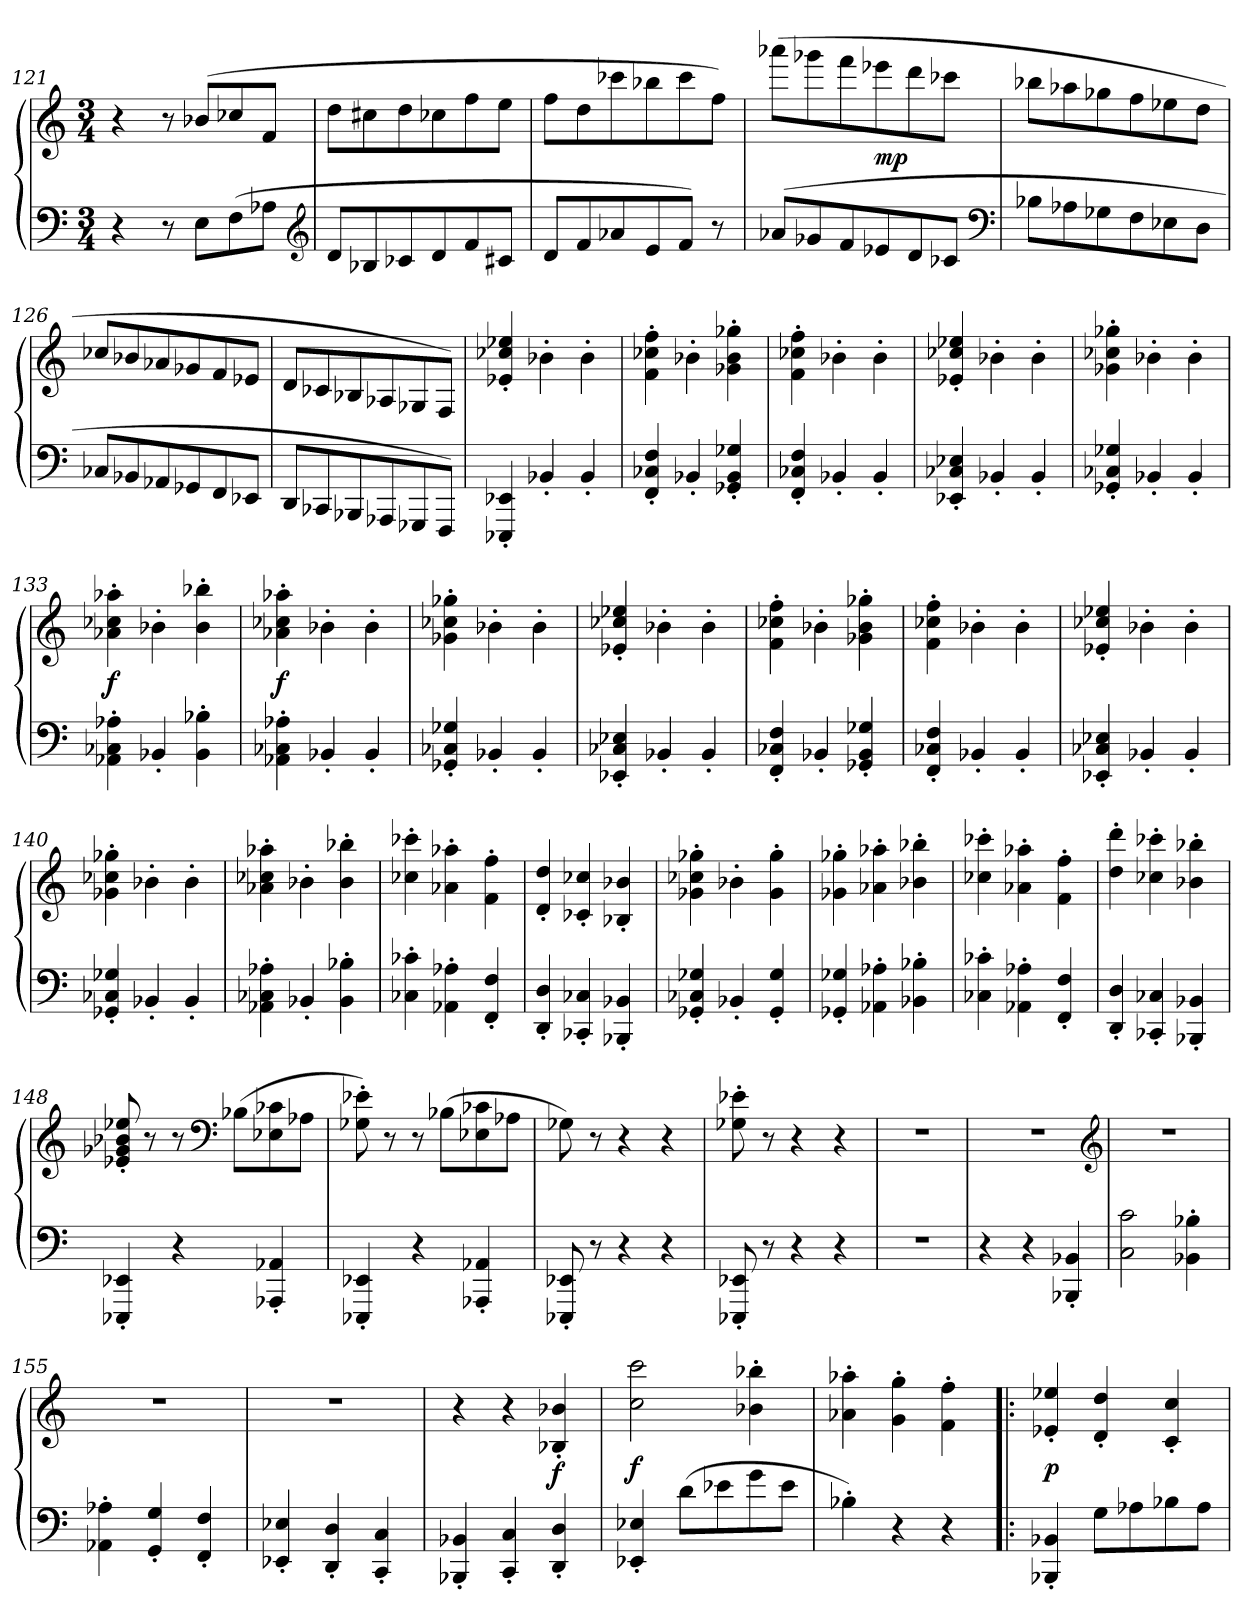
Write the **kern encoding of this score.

**kern	**kern	**dynam
*part1	*part1	*part1
*staff2	*staff1	*staff1/2
*clefF4	*clefG2	*
*k[]	*k[]	*
*M3/4	*M3/4	*
=121	=121	=121
4r	4r	.
8r	8r	.
8E\L	(8b-X/L	.
(8F\	8cc-X/	.
8A-X\J	8f/J	.
*clefG2	*	*
=122	=122	=122
8d/L	8dd\L	.
8B-X/	8cc#X\	.
8c-X/	8dd\	.
8d/	8cc-X\	.
8f/	8ff\	.
8c#X/J	8ee\J	.
=123	=123	=123
8d/L	8ff\L	.
8f/	8dd\	.
8a-X/	8ccc-X\	.
8e/	8bb-X\	.
8f/J)	8ccc-\	.
8r	8ff\J)	.
=124	=124	=124
(8a-X/L	(8aaa-X\L	.
8g-X/	8ggg-X\	.
8f/	8fff\	.
8e-X/	8eee-X\	mp
8d/	8ddd\	.
8c-X/J	8ccc-X\J	.
*clefF4	*	*
=125	=125	=125
8B-X\L	8bb-X\L	.
8A-X\	8aa-X\	.
8G-X\	8gg-X\	.
8F\	8ff\	.
8E-X\	8ee-X\	.
8D\J	8dd\J	.
=126	=126	=126
8C-X/L	8cc-X/L	.
8BB-X/	8b-X/	.
8AA-X/	8a-X/	.
8GG-X/	8g-X/	.
8FF/	8f/	.
8EE-X/J	8e-X/J	.
=127	=127	=127
8DD/L	8d/L	.
8CC-X/	8c-X/	.
8BBB-X/	8B-X/	.
8AAA-X/	8A-X/	.
8GGG-X/	8G-X/	.
8FFF/J)	8F/J)	.
=128	=128	=128
4EEE-X'/ 4EE-X'/	4e-X'/ 4cc-X'/ 4ee-X'/	.
4BB-X'/	4b-X'\	.
4BB-'/	4b-'\	.
=129	=129	=129
4FF'/ 4C-X'/ 4F'/	4f'\ 4cc-X'\ 4ff'\	.
4BB-X'/	4b-X'\	.
4GG-X'/ 4BB-'/ 4G-X'/	4g-X'\ 4b-'\ 4gg-X'\	.
=130	=130	=130
4FF'/ 4C-X'/ 4F'/	4f'\ 4cc-X'\ 4ff'\	.
4BB-X'/	4b-X'\	.
4BB-'/	4b-'\	.
=131	=131	=131
4EE-X'/ 4C-X'/ 4E-X'/	4e-X'/ 4cc-X'/ 4ee-X'/	.
4BB-X'/	4b-X'\	.
4BB-'/	4b-'\	.
=132	=132	=132
4GG-X'/ 4C-X'/ 4G-X'/	4g-X'\ 4cc-X'\ 4gg-X'\	.
4BB-X'/	4b-X'\	.
4BB-'/	4b-'\	.
=133	=133	=133
4AA-X'\ 4C-X'\ 4A-X'\	4a-X'\ 4cc-X'\ 4aa-X'\	f
4BB-X'/	4b-X'\	.
4BB-'\ 4B-X'\	4b-'\ 4bb-X'\	.
=134	=134	=134
4AA-X'\ 4C-X'\ 4A-X'\	4a-X'\ 4cc-X'\ 4aa-X'\	f
4BB-X'/	4b-X'\	.
4BB-'/	4b-'\	.
=135	=135	=135
4GG-X'/ 4C-X'/ 4G-X'/	4g-X'\ 4cc-X'\ 4gg-X'\	.
4BB-X'/	4b-X'\	.
4BB-'/	4b-'\	.
=136	=136	=136
4EE-X'/ 4C-X'/ 4E-X'/	4e-X'/ 4cc-X'/ 4ee-X'/	.
4BB-X'/	4b-X'\	.
4BB-'/	4b-'\	.
=137	=137	=137
4FF'/ 4C-X'/ 4F'/	4f'\ 4cc-X'\ 4ff'\	.
4BB-X'/	4b-X'\	.
4GG-X'/ 4BB-'/ 4G-X'/	4g-X'\ 4b-'\ 4gg-X'\	.
=138	=138	=138
4FF'/ 4C-X'/ 4F'/	4f'\ 4cc-X'\ 4ff'\	.
4BB-X'/	4b-X'\	.
4BB-'/	4b-'\	.
=139	=139	=139
4EE-X'/ 4C-X'/ 4E-X'/	4e-X'/ 4cc-X'/ 4ee-X'/	.
4BB-X'/	4b-X'\	.
4BB-'/	4b-'\	.
=140	=140	=140
4GG-X'/ 4C-X'/ 4G-X'/	4g-X'\ 4cc-X'\ 4gg-X'\	.
4BB-X'/	4b-X'\	.
4BB-'/	4b-'\	.
=141	=141	=141
4AA-X'\ 4C-X'\ 4A-X'\	4a-X'\ 4cc-X'\ 4aa-X'\	.
4BB-X'/	4b-X'\	.
4BB-'\ 4B-X'\	4b-'\ 4bb-X'\	.
=142	=142	=142
4C-X'\ 4c-X'\	4cc-X'\ 4ccc-X'\	.
4AA-X'\ 4A-X'\	4a-X'\ 4aa-X'\	.
4FF'/ 4F'/	4f'\ 4ff'\	.
=143	=143	=143
4DD'/ 4D'/	4d'/ 4dd'/	.
4CC-X'/ 4C-X'/	4c-X'/ 4cc-X'/	.
4BBB-X'/ 4BB-X'/	4B-X'/ 4b-X'/	.
=144	=144	=144
4GG-X'/ 4C-X'/ 4G-X'/	4g-X'\ 4cc-X'\ 4gg-X'\	.
4BB-X'/	4b-X'\	.
4GG-'/ 4G-'/	4g-'\ 4gg-'\	.
=145	=145	=145
4GG-X'/ 4G-X'/	4g-X'\ 4gg-X'\	.
4AA-X'\ 4A-X'\	4a-X'\ 4aa-X'\	.
4BB-X'\ 4B-X'\	4b-X'\ 4bb-X'\	.
=146	=146	=146
4C-X'\ 4c-X'\	4cc-X'\ 4ccc-X'\	.
4AA-X'\ 4A-X'\	4a-X'\ 4aa-X'\	.
4FF'/ 4F'/	4f'\ 4ff'\	.
=147	=147	=147
4DD'/ 4D'/	4dd'\ 4ddd'\	.
4CC-X'/ 4C-X'/	4cc-X'\ 4ccc-X'\	.
4BBB-X'/ 4BB-X'/	4b-X'\ 4bb-X'\	.
=148	=148	=148
4EEE-X'/ 4EE-X'/	8e-X'/ 8g-X'/ 8b-X'/ 8ee-X'/	.
.	8r	.
4r	8r	.
*	*clefF4	*
.	(8B-X\L	.
4AAA-X'/ 4AA-X'/	8E-X\ 8c-X\	.
.	8A-X\J	.
=149	=149	=149
4EEE-X'/ 4EE-X'/	8G-X'\ 8e-X'\)	.
.	8r	.
4r	8r	.
.	(8B-X\L	.
4AAA-X'/ 4AA-X'/	8E-X\ 8c-X\	.
.	8A-X\J	.
=150	=150	=150
8EEE-X'/ 8EE-X'/	8G-X\)	.
8r	8r	.
4r	4r	.
4r	4r	.
=151	=151	=151
8EEE-X'/ 8EE-X'/	8G-X'\ 8e-X'\	.
8r	8r	.
4r	4r	.
4r	4r	.
=152	=152	=152
2.r	2.r	.
=153	=153	=153
4r	2.r	.
4r	.	.
4BBB-X'/ 4BB-X'/	.	.
*	*clefG2	*
=154	=154	=154
*k[]	*k[]	*
2C\ 2c\	2.r	.
4BB-X'\ 4B-X'\	.	.
=155	=155	=155
4AA-X'\ 4A-X'\	2.r	.
4GG'/ 4G'/	.	.
4FF'/ 4F'/	.	.
=156	=156	=156
4EE-X'/ 4E-X'/	2.r	.
4DD'/ 4D'/	.	.
4CC'/ 4C'/	.	.
=157	=157	=157
4BBB-X'/ 4BB-X'/	4r	.
4CC'/ 4C'/	4r	.
4DD'/ 4D'/	4B-X'/ 4b-X'/	f
=158	=158	=158
4EE-X'/ 4E-X'/	2cc\ 2ccc\	f
(8d\L	.	.
8e-X\	.	.
8g\	4b-X'\ 4bb-X'\	.
8e-\J	.	.
=159	=159	=159
4B-X'\)	4a-X'\ 4aa-X'\	.
4r	4g'\ 4gg'\	.
4r	4f'\ 4ff'\	.
=160!|:	=160!|:	=160!|:
4BBB-X'/ 4BB-X'/	4e-X'/ 4ee-X'/	p
8G\L	4d'/ 4dd'/	.
8A-X\	.	.
8B-X\	4c'/ 4cc'/	.
8A-\J	.	.
=	=	=
*-	*-	*-
